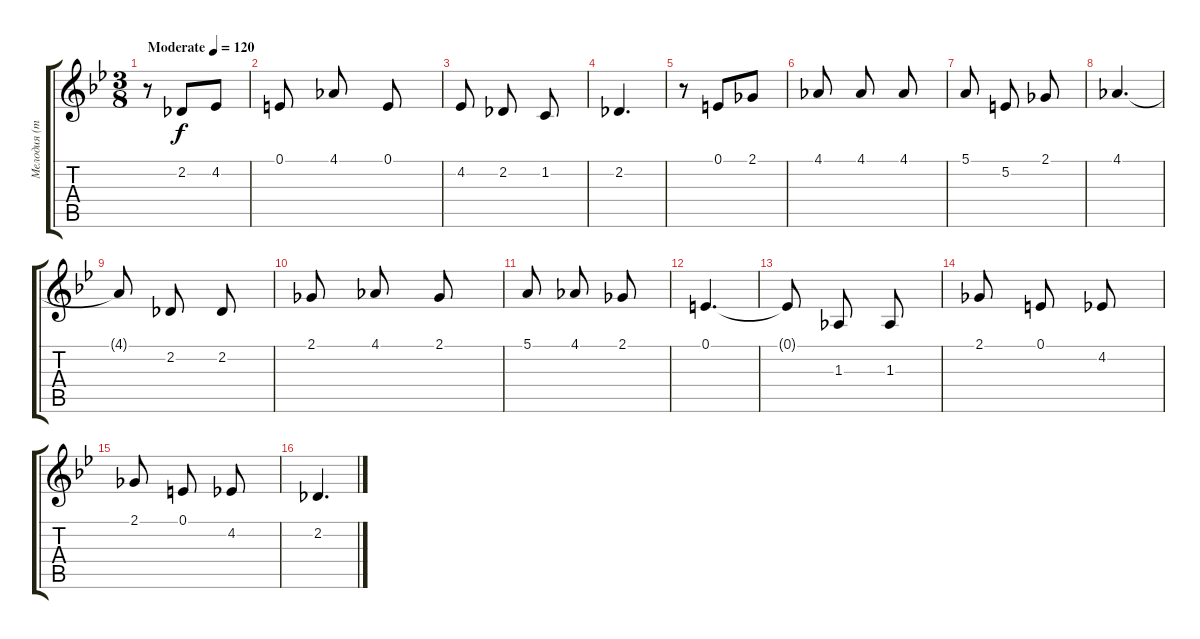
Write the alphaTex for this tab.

\track ("Мелодия (транспонировано на +6)" "Мелодия (т") {instrument acousticgrandpiano}
\staff {score tabs}
\tuning (E4 B3 G3 D3 A2 E2) {hide}
\ts (3 8)
\tempo (120 "Moderate")
\clef g2
\ks gminor
r.8{dy f instrument acousticgrandpiano} 2.2.8 4.2.8 |
0.1.8{beam split} 4.1.8{beam split} 0.1.8 |
4.2.8{beam split} 2.2.8{beam split} 1.2.8 |
2.2.4{d} |
r.8 0.1.8 2.1.8 |
4.1.8{beam split} 4.1.8{beam split} 4.1.8 |
5.1.8{beam split} 5.2.8{beam split} 2.1.8 |
4.1.4{d} |
4.1{t}.8{beam split} 2.2.8{beam split} 2.2.8 |
2.1.8{beam split} 4.1.8{beam split} 2.1.8 |
5.1.8{beam split} 4.1.8{beam split} 2.1.8 |
0.1.4{d} |
0.1{t}.8{beam split} 1.3.8{beam split} 1.3.8 |
2.1.8{beam split} 0.1.8{beam split} 4.2.8 |
2.1.8{beam split} 0.1.8{beam split} 4.2.8 |
2.2.4{d}
